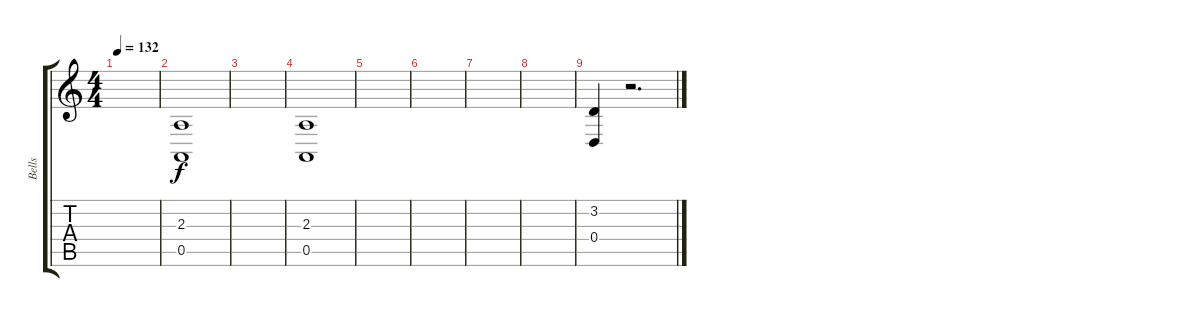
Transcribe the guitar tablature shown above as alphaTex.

\track ("Bells" "Bells") {instrument tubularbells}
\staff {score tabs}
\tuning (E4 B3 G3 D3 A2 E2) {hide}
\ts (4 4)
\tempo 132
\clef g2
\ks c
|
(2.3 0.5).1 |
|
(2.3 0.5).1{dy f} |
|
|
|
|
(3.2 0.4).4 r.2{d}
